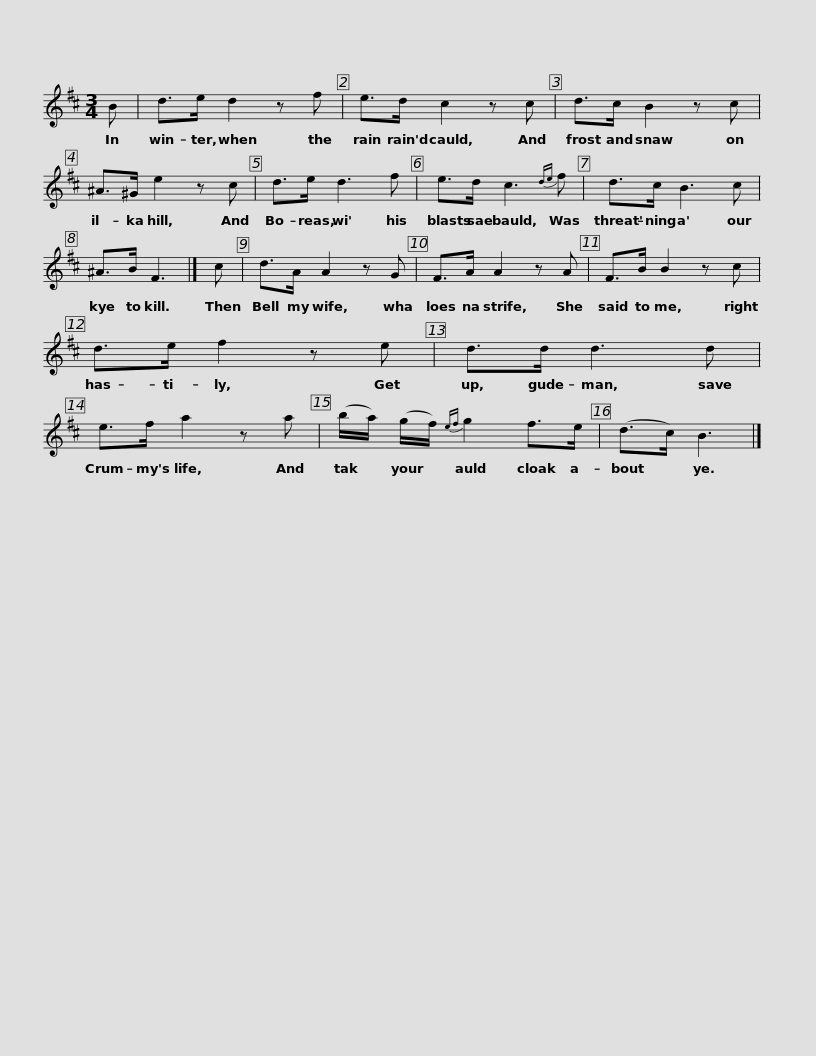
X:1
L:1/8
M:3/4
I:linebreak $
K:Bmin
V:1 treble
V:1
 B | d>e d2 z f | e>d c2 z c | d>c B2 z c | ^A>^G e2 z c | %5
 d>e d3 f |$ e>d c3{de} f | d>c B3 c | ^A>B F3 |] c | %10
 d>A A2 z G | F>A A2 z A |$ F>B B2 z c | d>e f2 z e | d>d d3 d | %15
 e>f a2 z a | (b/a/) (g/f/){ef} g2 f>e |$ (d>c) B3 |] %18
